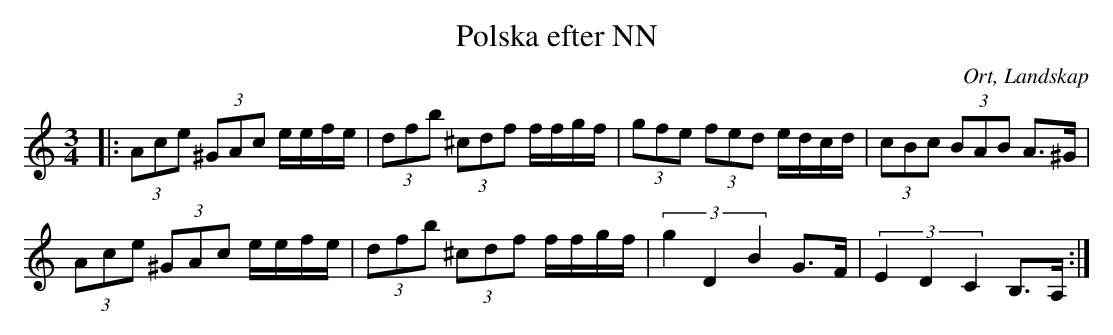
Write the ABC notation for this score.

X:1
T:Polska efter NN
O:Ort, Landskap
M:3/4
L:1/8
M:3/4
K:C
|: (3 Ace (3^GAc e/e/f/e/| (3 dfb (3^cdf f/f/g/f/|(3gfe (3fed e/d/c/d/|(3cBc (3BAB A>^G|
(3Ace (3^GAc e/e/f/e/| (3 dfb (3^cdf f/f/g/f/|(3:2:3 g2 D2 B2 G>F|(3:2:3 E2 D2 C2 B,>A,:|
